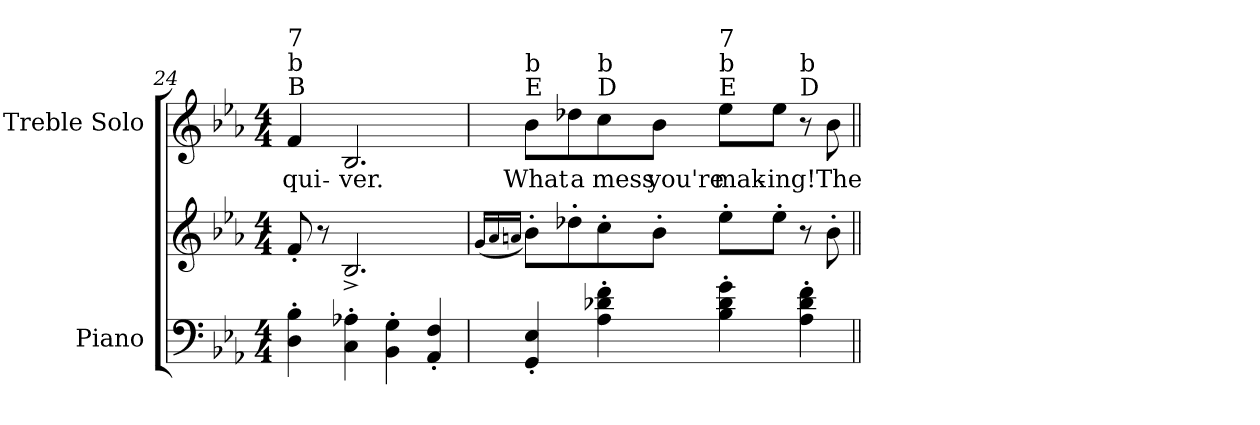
**kern	**kern	**kern	**text
*part2	*part2	*part1	*part1
*staff3	*staff2	*staff1	*staff1
*I"Piano	*	*I"Treble Solo	*
*I'Pno.	*	*I'Tr. Solo	*
*clefF4	*clefG2	*clefG2	*
*k[b-e-a-]	*k[b-e-a-]	*k[b-e-a-]	*
*E-:	*E-:	*E-:	*
*M4/4	*M4/4	*M4/4	*
=24	=24	=24	=24
!	!	!LO:TX:a:t=B	!
!	!	!LO:TX:t=b	!
!	!	!LO:TX:t=7	!
!	!	!	!LO:LY:b:color=#000000
4Di\' 4B-i'	8f'i/	4fi/	-qui-
.	8r	.	.
!	!	!	!LO:LY:b:color=#000000
4Ci\' 4A-Xi'	2.B-^i/	2.B-i/	-ver.
4BB-i\' 4Gi'	.	.	.
4AA-i/' 4Fi'	.	.	.
=25	=25	=25	=25
.	(16qgi/LL	.	.
.	16qa-i/	.	.
.	16qani/JJ	.	.
!	!	!LO:TX:a:t=E	!
!	!	!LO:TX:t=b	!
!	!	!	!LO:LY:b:color=#000000
4GGi/' 4E-i'	8b-'i\L)	8b-i\L	What
!	!	!	!LO:LY:b:color=#000000
.	8dd-X'i\	8dd-Xi\	a
!	!	!LO:TX:a:t=D	!
!	!	!LO:TX:t=b	!
!	!	!	!LO:LY:b:color=#000000
4A-i\' 4d-Xi' 4fi'	8cc'i\	8cci\	mess
!	!	!	!LO:LY:b:color=#000000
.	8b-'i\J	8b-i\J	you're
!	!	!LO:TX:a:t=E	!
!	!	!LO:TX:t=b	!
!	!	!LO:TX:t=7	!
!	!	!	!LO:LY:b:color=#000000
4B-i\' 4d-i' 4gi'	8ee-'i\L	8ee-i\L	mak-
!	!	!	!LO:LY:b:color=#000000
.	8ee-'i\J	8ee-i\J	-ing!
!	!	!LO:TX:a:t=D	!
!	!	!LO:TX:t=b	!
4A-i\' 4d-i' 4fi'	8r	8r	.
!	!	!	!LO:LY:b:color=#000000
.	8b-'i\	8b-i\	The
=||	=||	=||	=||
*-	*-	*-	*-
